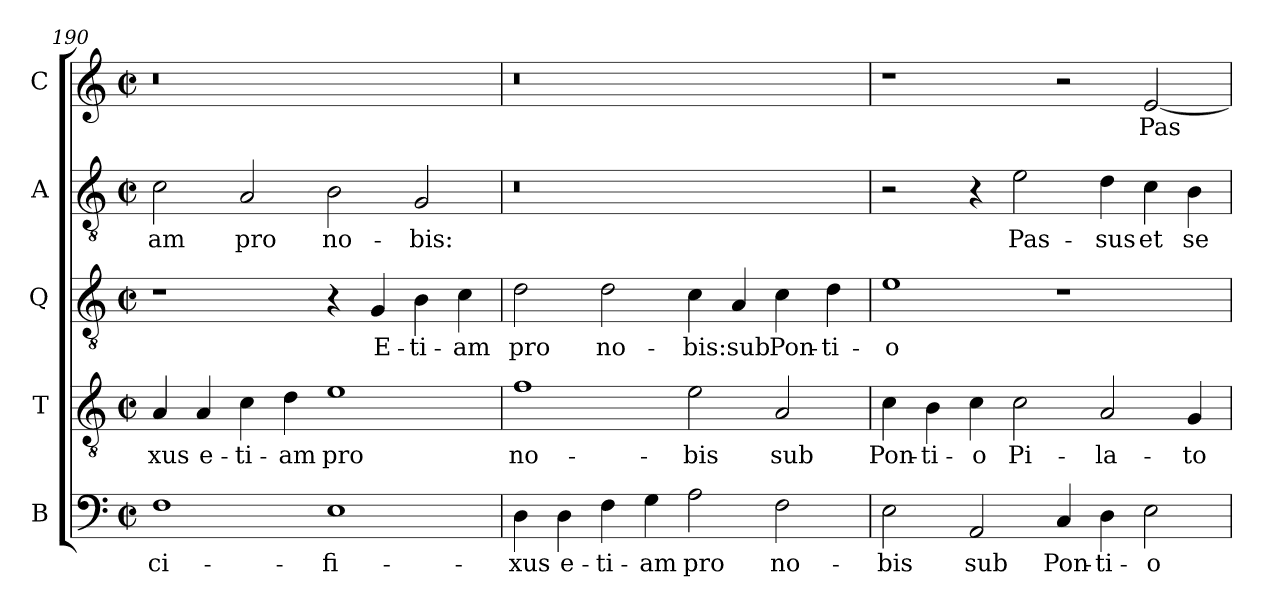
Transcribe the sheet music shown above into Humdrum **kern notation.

**kern	**text	**kern	**text	**kern	**text	**kern	**text	**kern	**text
*part5	*part5	*part4	*part4	*part3	*part3	*part2	*part2	*part1	*part1
*staff5	*staff5	*staff4	*staff4	*staff3	*staff3	*staff2	*staff2	*staff1	*staff1
*I"B	*	*I"T	*	*I"Q	*	*I"A	*	*I"C	*
*I'B	*	*I'T	*	*I'Q	*	*I'A	*	*I'C	*
*clefF4	*	*clefGv2	*	*clefGv2	*	*clefGv2	*	*clefG2	*
*M2/2	*	*M2/2	*	*M2/2	*	*M2/2	*	*M2/2	*
*met(c|)	*	*met(c|)	*	*met(c|)	*	*met(c|)	*	*met(c|)	*
=190	=190	=190	=190	=190	=190	=190	=190	=190	=190
!	!LO:LY:b:cj	!	!LO:LY:b:cj	!	!	!	!LO:LY:b:cj	!	!
1F	-ci-	4A/	-xus	1r	.	2c\	-am	0r	.
!	!	!	!LO:LY:b:cj	!	!	!	!	!	!
.	.	4A/	e-	.	.	.	.	.	.
!	!	!	!LO:LY:b:cj	!	!	!	!LO:LY:b:cj	!	!
.	.	4c\	-ti-	.	.	2A/	pro	.	.
!	!	!	!LO:LY:b:cj	!	!	!	!	!	!
.	.	4d\	-am	.	.	.	.	.	.
!	!LO:LY:b:rj	!	!LO:LY:b:cj	!	!	!	!LO:LY:b:cj	!	!
1E	-fi-	1e	pro	4r	.	2B\	no-	.	.
!	!	!	!	!	!LO:LY:b:cj	!	!	!	!
.	.	.	.	4G/	E-	.	.	.	.
!	!	!	!	!	!LO:LY:b:cj	!	!LO:LY:b:cj	!	!
.	.	.	.	4B\	-ti-	2G/	-bis:	.	.
!	!	!	!	!	!LO:LY:b:cj	!	!	!	!
.	.	.	.	4c\	-am	.	.	.	.
=191	=191	=191	=191	=191	=191	=191	=191	=191	=191
!	!LO:LY:b:cj	!	!LO:LY:b:cj	!	!LO:LY:b:cj	!	!	!	!
4D\	-xus	1f	no-	2d\	pro	0r	.	0r	.
!	!LO:LY:b:cj	!	!	!	!	!	!	!	!
4D\	e-	.	.	.	.	.	.	.	.
!	!LO:LY:b:cj	!	!	!	!LO:LY:b:cj	!	!	!	!
4F\	-ti-	.	.	2d\	no-	.	.	.	.
!	!LO:LY:b:cj	!	!	!	!	!	!	!	!
4G\	-am	.	.	.	.	.	.	.	.
!	!LO:LY:b:cj	!	!LO:LY:b:cj	!	!LO:LY:b:cj	!	!	!	!
2A\	pro	2e\	-bis	4c\	-bis:	.	.	.	.
!	!	!	!	!	!LO:LY:b:cj	!	!	!	!
.	.	.	.	4A/	sub	.	.	.	.
!	!LO:LY:b:cj	!	!LO:LY:b:cj	!	!LO:LY:b:cj	!	!	!	!
2F\	no-	2A/	sub	4c\	Pon-	.	.	.	.
!	!	!	!	!	!LO:LY:b:cj	!	!	!	!
.	.	.	.	4d\	-ti-	.	.	.	.
!!LO:LB:g=z
=192	=192	=192	=192	=192	=192	=192	=192	=192	=192
!	!LO:LY:b:cj	!	!LO:LY:b:cj	!	!LO:LY:b:rj	!	!	!	!
2E\	-bis	4c\	Pon-	1e	-o	2r	.	1r	.
!	!	!	!LO:LY:b:cj	!	!	!	!	!	!
.	.	4B\	-ti-	.	.	.	.	.	.
!	!LO:LY:b:cj	!	!LO:LY:b:cj	!	!	!	!	!	!
2AA/	sub	4c\	-o	.	.	4r	.	.	.
!	!	!	!LO:LY:b:cj	!	!	!	!LO:LY:b:cj	!	!
.	.	2c\	Pi-	.	.	2e\	Pas-	.	.
!	!LO:LY:b:cj	!	!	!	!	!	!	!	!
4C/	Pon-	.	.	1r	.	.	.	2r	.
!	!LO:LY:b:cj	!	!LO:LY:b:cj	!	!	!	!LO:LY:b:cj	!	!
4D\	-ti-	2A/	-la-	.	.	4d\	-sus	.	.
!	!LO:LY:b:cj	!	!	!	!	!	!LO:LY:b:cj	!	!LO:LY:b:cj
2E\	-o	.	.	.	.	4c\	et	[<2e/	Pas-
!	!	!	!LO:LY:b:cj	!	!	!	!LO:LY:b:cj	!	!
.	.	4G/	-to	.	.	4B\	se-	.	.
=	=	=	=	=	=	=	=	=	=
*-	*-	*-	*-	*-	*-	*-	*-	*-	*-
